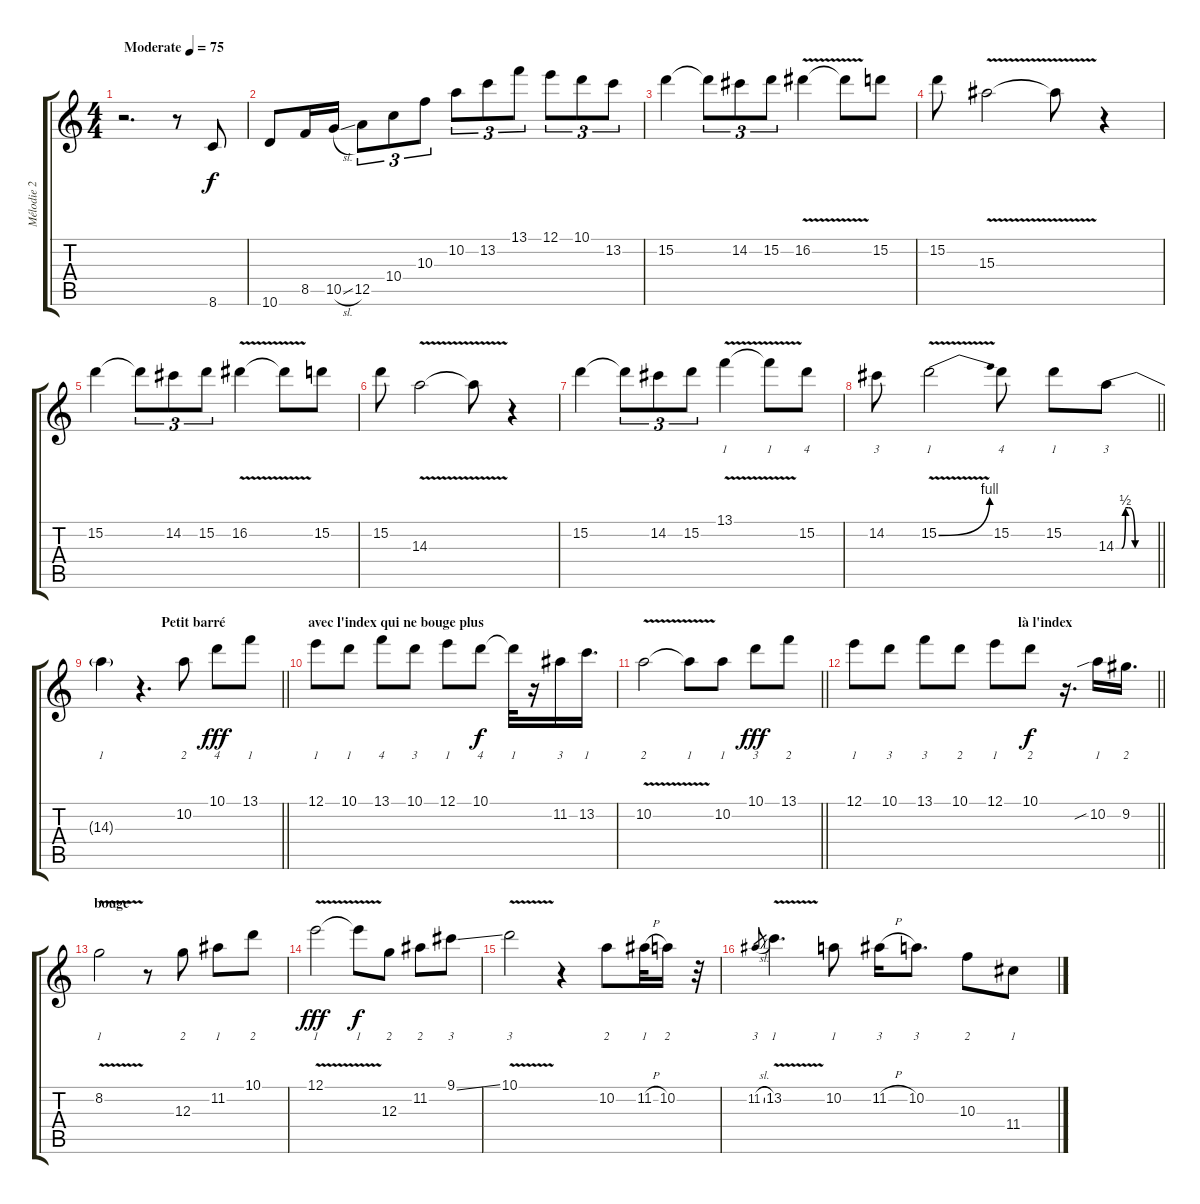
\track ("Mélodie 2" "Mélodie 2") {instrument electricguitarjazz}
\staff {score tabs}
\tuning (E4 B3 G3 D3 A2 E2) {hide}
\ts (4 4)
\tempo (75 "Moderate")
\clef g2
\ks c
r.2{d dy f instrument electricguitarjazz} r.8 8.6.8{lyrics (0 "") lyrics (1 "") lyrics (2 "") lyrics (3 "") lyrics (4 "")} |
10.6.8{lyrics (0 "") lyrics (1 "") lyrics (2 "") lyrics (3 "") lyrics (4 "")} 8.5.16{lyrics (0 "") lyrics (1 "") lyrics (2 "") lyrics (3 "") lyrics (4 "")} 10.5{sl}.16{lyrics (0 "") lyrics (1 "") lyrics (2 "") lyrics (3 "") lyrics (4 "")} 12.5.8{tu (3 2) lyrics (0 "") lyrics (1 "") lyrics (2 "") lyrics (3 "") lyrics (4 "")} 10.4.8{tu (3 2) lyrics (0 "") lyrics (1 "") lyrics (2 "") lyrics (3 "") lyrics (4 "")} 10.3.8{tu (3 2) lyrics (0 "") lyrics (1 "") lyrics (2 "") lyrics (3 "") lyrics (4 "")} 10.2.8{tu (3 2) lyrics (0 "") lyrics (1 "") lyrics (2 "") lyrics (3 "") lyrics (4 "")} 13.2.8{tu (3 2) lyrics (0 "") lyrics (1 "") lyrics (2 "") lyrics (3 "") lyrics (4 "")} 13.1.8{tu (3 2) lyrics (0 "") lyrics (1 "") lyrics (2 "") lyrics (3 "") lyrics (4 "")} 12.1.8{tu (3 2) lyrics (0 "") lyrics (1 "") lyrics (2 "") lyrics (3 "") lyrics (4 "")} 10.1.8{tu (3 2) lyrics (0 "") lyrics (1 "") lyrics (2 "") lyrics (3 "") lyrics (4 "")} 13.2.8{tu (3 2) lyrics (0 "") lyrics (1 "") lyrics (2 "") lyrics (3 "") lyrics (4 "")} |
15.2.4{lyrics (0 "") lyrics (1 "") lyrics (2 "") lyrics (3 "") lyrics (4 "")} 15.2{t}.8{tu (3 2) lyrics (0 "") lyrics (1 "") lyrics (2 "") lyrics (3 "") lyrics (4 "")} 14.2.8{tu (3 2) lyrics (0 "") lyrics (1 "") lyrics (2 "") lyrics (3 "") lyrics (4 "")} 15.2.8{tu (3 2) lyrics (0 "") lyrics (1 "") lyrics (2 "") lyrics (3 "") lyrics (4 "")} 16.2{v}.4{lyrics (0 "") lyrics (1 "") lyrics (2 "") lyrics (3 "") lyrics (4 "")} 16.2{t}.8{lyrics (0 "") lyrics (1 "") lyrics (2 "") lyrics (3 "") lyrics (4 "")} 15.2.8{lyrics (0 "") lyrics (1 "") lyrics (2 "") lyrics (3 "") lyrics (4 "")} |
15.2.8{lyrics (0 "") lyrics (1 "") lyrics (2 "") lyrics (3 "") lyrics (4 "")} 15.3{v}.2{lyrics (0 "") lyrics (1 "") lyrics (2 "") lyrics (3 "") lyrics (4 "")} 15.3{t}.8{lyrics (0 "") lyrics (1 "") lyrics (2 "") lyrics (3 "") lyrics (4 "")} r.4 |
15.2.4{lyrics (0 "") lyrics (1 "") lyrics (2 "") lyrics (3 "") lyrics (4 "")} 15.2{t}.8{tu (3 2) lyrics (0 "") lyrics (1 "") lyrics (2 "") lyrics (3 "") lyrics (4 "")} 14.2.8{tu (3 2) lyrics (0 "") lyrics (1 "") lyrics (2 "") lyrics (3 "") lyrics (4 "")} 15.2.8{tu (3 2) lyrics (0 "") lyrics (1 "") lyrics (2 "") lyrics (3 "") lyrics (4 "")} 16.2{v}.4{lyrics (0 "") lyrics (1 "") lyrics (2 "") lyrics (3 "") lyrics (4 "")} 16.2{t}.8{lyrics (0 "") lyrics (1 "") lyrics (2 "") lyrics (3 "") lyrics (4 "")} 15.2.8{lyrics (0 "") lyrics (1 "") lyrics (2 "") lyrics (3 "") lyrics (4 "")} |
15.2.8{lyrics (0 "") lyrics (1 "") lyrics (2 "") lyrics (3 "") lyrics (4 "")} 14.3{v}.2{lyrics (0 "") lyrics (1 "") lyrics (2 "") lyrics (3 "") lyrics (4 "")} 14.3{t}.8{lyrics (0 "") lyrics (1 "") lyrics (2 "") lyrics (3 "") lyrics (4 "")} r.4 |
15.2.4{lyrics (0 "") lyrics (1 "") lyrics (2 "") lyrics (3 "") lyrics (4 "")} 15.2{t}.8{tu (3 2) lyrics (0 "") lyrics (1 "") lyrics (2 "") lyrics (3 "") lyrics (4 "")} 14.2.8{tu (3 2) lyrics (0 "") lyrics (1 "") lyrics (2 "") lyrics (3 "") lyrics (4 "")} 15.2.8{tu (3 2) lyrics (0 "") lyrics (1 "") lyrics (2 "") lyrics (3 "") lyrics (4 "")} 13.1{v}.4{lyrics (0 "1") lyrics (1 "") lyrics (2 "") lyrics (3 "") lyrics (4 "")} 13.1{t}.8{lyrics (0 "1") lyrics (1 "") lyrics (2 "") lyrics (3 "") lyrics (4 "")} 15.2.8{lyrics (0 "4") lyrics (1 "") lyrics (2 "") lyrics (3 "") lyrics (4 "")} |
\barLineRight lightlight
14.2.8{lyrics (0 "3") lyrics (1 "") lyrics (2 "") lyrics (3 "") lyrics (4 "")} 15.2{be (bend 0 0 60 4) v}.2{lyrics (0 "1") lyrics (1 "") lyrics (2 "") lyrics (3 "") lyrics (4 "")} 15.2.8{lyrics (0 "4") lyrics (1 "") lyrics (2 "") lyrics (3 "") lyrics (4 "")} 15.2.8{lyrics (0 "1") lyrics (1 "") lyrics (2 "") lyrics (3 "") lyrics (4 "")} 14.3{be (custom 0 0 9 0 15 2 20 2 30 0 60 0)}.8{lyrics (0 "3") lyrics (1 "") lyrics (2 "") lyrics (3 "") lyrics (4 "")} |
\section ("" "                     Petit barré")
\barLineRight lightlight
14.3{t}.4{lyrics (0 "1") lyrics (1 "") lyrics (2 "") lyrics (3 "") lyrics (4 "")} r.4{d} 10.2.8{lyrics (0 "2") lyrics (1 "") lyrics (2 "") lyrics (3 "") lyrics (4 "")} 10.1.8{lyrics (0 "4") lyrics (1 "") lyrics (2 "") lyrics (3 "") lyrics (4 "") dy fff} 13.1.8{lyrics (0 "1") lyrics (1 "") lyrics (2 "") lyrics (3 "") lyrics (4 "")} |
\section ("" "avec l'index qui ne bouge plus ")
12.1.8{lyrics (0 "1") lyrics (1 "") lyrics (2 "") lyrics (3 "") lyrics (4 "")} 10.1.8{lyrics (0 "1") lyrics (1 "") lyrics (2 "") lyrics (3 "") lyrics (4 "")} 13.1.8{lyrics (0 "4") lyrics (1 "") lyrics (2 "") lyrics (3 "") lyrics (4 "")} 10.1.8{lyrics (0 "3") lyrics (1 "") lyrics (2 "") lyrics (3 "") lyrics (4 "")} 12.1.8{lyrics (0 "1") lyrics (1 "") lyrics (2 "") lyrics (3 "") lyrics (4 "")} 10.1.8{lyrics (0 "4") lyrics (1 "") lyrics (2 "") lyrics (3 "") lyrics (4 "") dy f} 10.1{t}.32{lyrics (0 "1") lyrics (1 "") lyrics (2 "") lyrics (3 "") lyrics (4 "")} r.16 11.2.16{lyrics (0 "3") lyrics (1 "") lyrics (2 "") lyrics (3 "") lyrics (4 "")} 13.2.16{d lyrics (0 "1") lyrics (1 "") lyrics (2 "") lyrics (3 "") lyrics (4 "")} |
\barLineRight lightlight
10.2{v}.2{lyrics (0 "2") lyrics (1 "") lyrics (2 "") lyrics (3 "") lyrics (4 "")} 10.2{t}.8{lyrics (0 "1") lyrics (1 "") lyrics (2 "") lyrics (3 "") lyrics (4 "")} 10.2.8{lyrics (0 "1") lyrics (1 "") lyrics (2 "") lyrics (3 "") lyrics (4 "")} 10.1.8{lyrics (0 "3") lyrics (1 "") lyrics (2 "") lyrics (3 "") lyrics (4 "") dy fff} 13.1.8{lyrics (0 "2") lyrics (1 "") lyrics (2 "") lyrics (3 "") lyrics (4 "")} |
\section ("" "                                                 là l'index ")
\barLineRight lightlight
12.1.8{lyrics (0 "1") lyrics (1 "") lyrics (2 "") lyrics (3 "") lyrics (4 "")} 10.1.8{lyrics (0 "3") lyrics (1 "") lyrics (2 "") lyrics (3 "") lyrics (4 "")} 13.1.8{lyrics (0 "3") lyrics (1 "") lyrics (2 "") lyrics (3 "") lyrics (4 "")} 10.1.8{lyrics (0 "2") lyrics (1 "") lyrics (2 "") lyrics (3 "") lyrics (4 "")} 12.1.8{lyrics (0 "1") lyrics (1 "") lyrics (2 "") lyrics (3 "") lyrics (4 "")} 10.1.8{lyrics (0 "2") lyrics (1 "") lyrics (2 "") lyrics (3 "") lyrics (4 "") dy f} r.16{d} 10.2{sib}.16{lyrics (0 "1") lyrics (1 "") lyrics (2 "") lyrics (3 "") lyrics (4 "")} 9.2.16{d lyrics (0 "2") lyrics (1 "") lyrics (2 "") lyrics (3 "") lyrics (4 "")} |
\section ("" "bouge")
8.2{v}.2{lyrics (0 "1") lyrics (1 "") lyrics (2 "") lyrics (3 "") lyrics (4 "")} r.8 12.3.8{lyrics (0 "2") lyrics (1 "") lyrics (2 "") lyrics (3 "") lyrics (4 "")} 11.2.8{lyrics (0 "1") lyrics (1 "") lyrics (2 "") lyrics (3 "") lyrics (4 "")} 10.1.8{lyrics (0 "2") lyrics (1 "") lyrics (2 "") lyrics (3 "") lyrics (4 "")} |
12.1{v}.2{lyrics (0 "1") lyrics (1 "") lyrics (2 "") lyrics (3 "") lyrics (4 "") dy fff} 12.1{t}.8{lyrics (0 "1") lyrics (1 "") lyrics (2 "") lyrics (3 "") lyrics (4 "") dy f} 12.3.8{lyrics (0 "2") lyrics (1 "") lyrics (2 "") lyrics (3 "") lyrics (4 "")} 11.2.8{lyrics (0 "2") lyrics (1 "") lyrics (2 "") lyrics (3 "") lyrics (4 "")} 9.1{ss}.8{lyrics (0 "3") lyrics (1 "") lyrics (2 "") lyrics (3 "") lyrics (4 "")} |
10.1{v}.2{lyrics (0 "3") lyrics (1 "") lyrics (2 "") lyrics (3 "") lyrics (4 "")} r.4 10.2.8{lyrics (0 "2") lyrics (1 "") lyrics (2 "") lyrics (3 "") lyrics (4 "")} 11.2{h}.32{lyrics (0 "1") lyrics (1 "") lyrics (2 "") lyrics (3 "") lyrics (4 "")} 10.2.16{lyrics (0 "2") lyrics (1 "") lyrics (2 "") lyrics (3 "") lyrics (4 "")} r.32 |
11.2{sl}.8{lyrics (0 "3") lyrics (1 "") lyrics (2 "") lyrics (3 "") lyrics (4 "") gr} 13.2{v}.4{d lyrics (0 "1") lyrics (1 "") lyrics (2 "") lyrics (3 "") lyrics (4 "")} 10.2.8{lyrics (0 "1") lyrics (1 "") lyrics (2 "") lyrics (3 "") lyrics (4 "")} 11.2{h}.16{lyrics (0 "3") lyrics (1 "") lyrics (2 "") lyrics (3 "") lyrics (4 "")} 10.2.8{d lyrics (0 "3") lyrics (1 "") lyrics (2 "") lyrics (3 "") lyrics (4 "")} 10.3.8{lyrics (0 "2") lyrics (1 "") lyrics (2 "") lyrics (3 "") lyrics (4 "")} 11.4{h}.8{lyrics (0 "1") lyrics (1 "") lyrics (2 "") lyrics (3 "") lyrics (4 "")}
